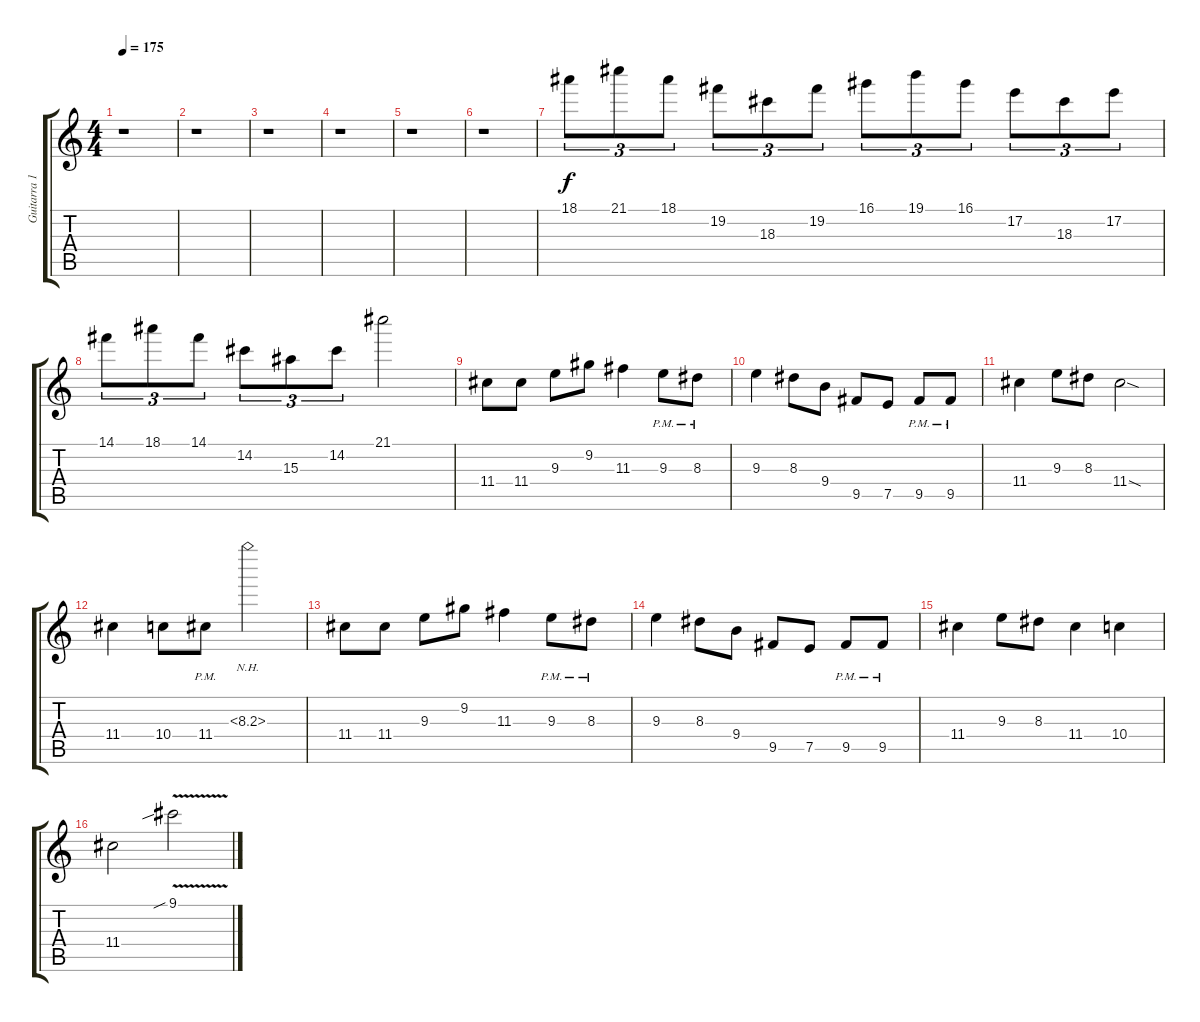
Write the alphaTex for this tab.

\track ("Guitarra 1" "Guitarra 1") {instrument distortionguitar}
\staff {score tabs}
\tuning (E4 B3 G3 D3 A2 E2) {hide}
\ts (4 4)
\tempo 175
\clef g2
\ks c
r.1{dy f} |
r.1 |
r.1 |
r.1 |
r.1 |
r.1 |
18.1.8{tu (3 2)} 21.1.8{tu (3 2)} 18.1.8{tu (3 2)} 19.2.8{tu (3 2)} 18.3.8{tu (3 2)} 19.2.8{tu (3 2)} 16.1.8{tu (3 2)} 19.1.8{tu (3 2)} 16.1.8{tu (3 2)} 17.2.8{tu (3 2)} 18.3.8{tu (3 2)} 17.2.8{tu (3 2)} |
14.1.8{tu (3 2)} 18.1.8{tu (3 2)} 14.1.8{tu (3 2)} 14.2.8{tu (3 2)} 15.3.8{tu (3 2)} 14.2.8{tu (3 2)} 21.1.2 |
11.4.8 11.4.8 9.3.8 9.2.8 11.3.4 9.3{pm}.8 8.3{pm}.8 |
9.3.4 8.3.8 9.4.8 9.5.8 7.5.8 9.5{pm}.8 9.5{pm}.8 |
11.4.4 9.3.8 8.3.8 11.4{sod}.2 |
11.4.4 10.4.8 11.4{pm}.8 8.3{nh}.2 |
11.4.8 11.4.8 9.3.8 9.2.8 11.3.4 9.3{pm}.8 8.3{pm}.8 |
9.3.4 8.3.8 9.4.8 9.5.8 7.5.8 9.5{pm}.8 9.5{pm}.8 |
11.4.4 9.3.8 8.3.8 11.4.4 10.4.4 |
11.4.2 9.1{v sib}.2
